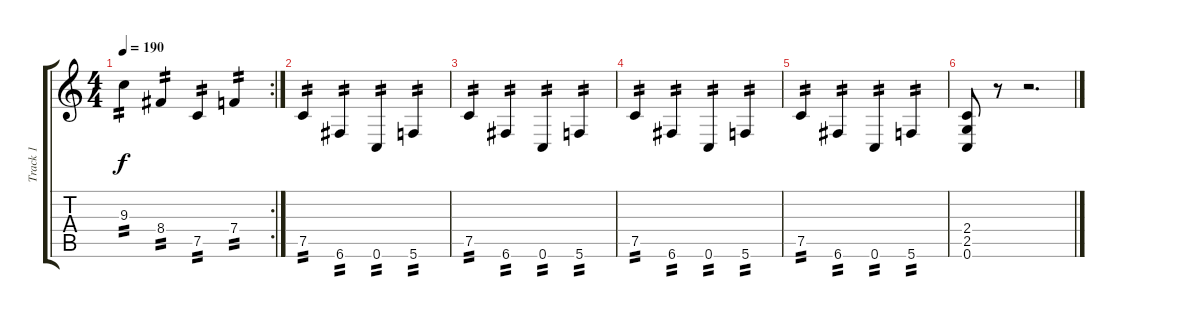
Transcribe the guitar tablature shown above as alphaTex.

\track ("Track 1" "Track 1") {instrument distortionguitar}
\staff {score tabs}
\tuning (C4 G3 Eb3 Bb2 F2 C2) {hide}
\rc 2
\ts (4 4)
\tempo 190
\clef g2
\ks c
9.3.4{tp 2 dy f} 8.4.4{tp 2} 7.5.4{tp 2} 7.4.4{tp 2} |
7.5.4{tp 2} 6.6.4{tp 2} 0.6.4{tp 2} 5.6.4{tp 2} |
7.5.4{tp 2} 6.6.4{tp 2} 0.6.4{tp 2} 5.6.4{tp 2} |
7.5.4{tp 2} 6.6.4{tp 2} 0.6.4{tp 2} 5.6.4{tp 2} |
7.5.4{tp 2} 6.6.4{tp 2} 0.6.4{tp 2} 5.6.4{tp 2} |
(2.4 2.5 0.6).8 r.8 r.2{d}
